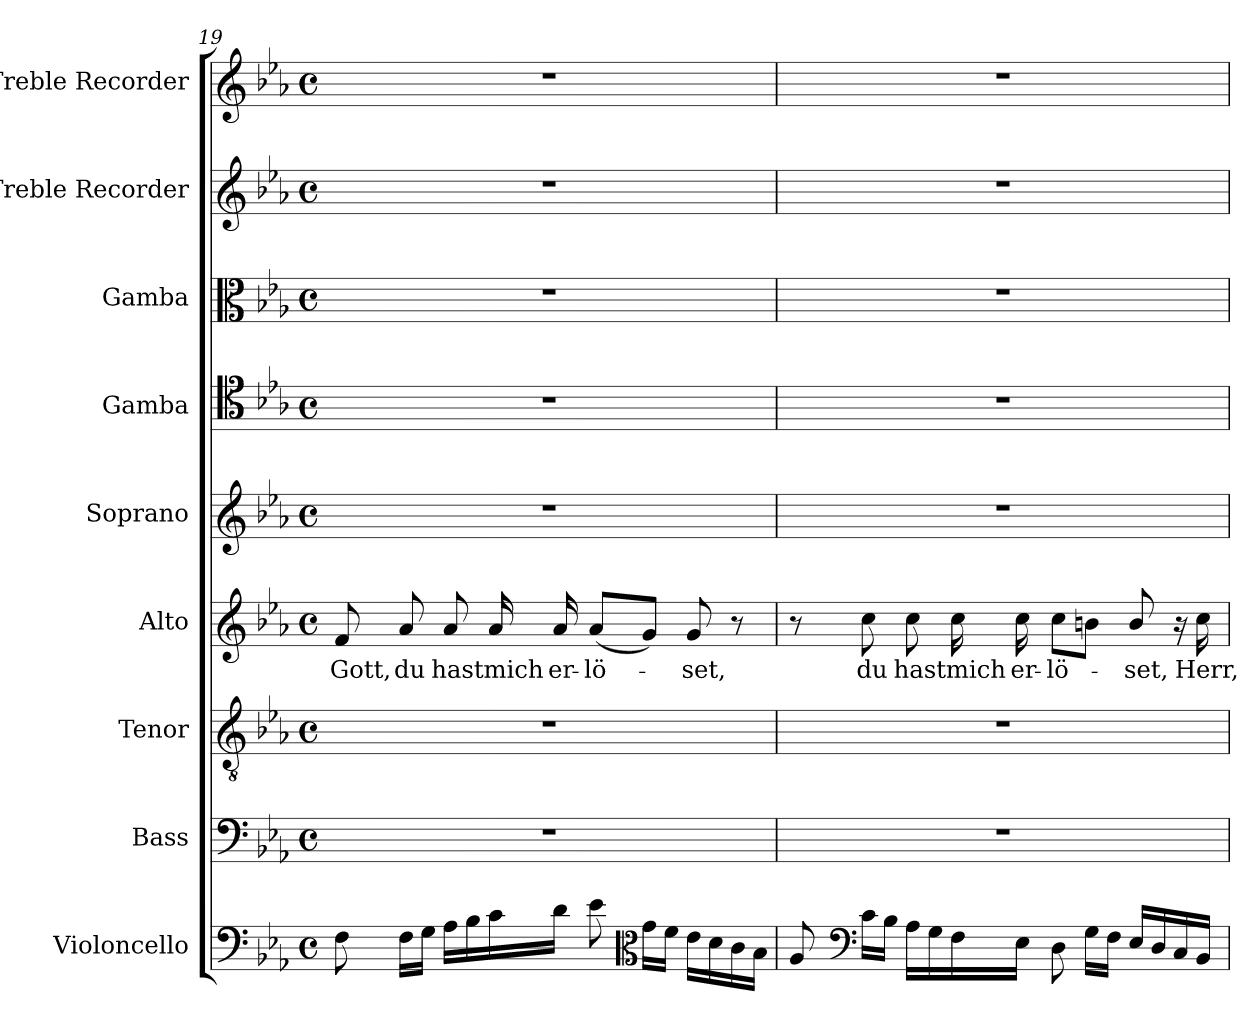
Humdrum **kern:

**kern	**kern	**kern	**kern	**text	**kern	**kern	**kern	**kern	**kern
*part9	*part8	*part7	*part6	*part6	*part5	*part4	*part3	*part2	*part1
*staff9	*staff8	*staff7	*staff6	*staff6	*staff5	*staff4	*staff3	*staff2	*staff1
*I"Violoncello	*I"Bass	*I"Tenor	*I"Alto	*	*I"Soprano	*I"Gamba	*I"Gamba	*I"Treble Recorder	*I"Treble Recorder
*	*	*I'T.	*	*	*I'S.	*	*	*I'Tr. Rec.	*I'Tr. Rec.
!!LO:LB:g=z
*clefF4	*clefF4	*clefGv2	*clefG2	*	*clefG2	*clefC4	*clefC3	*clefG2	*clefG2
*	*	*ITrd7c12	*	*	*	*	*	*	*
*k[b-e-a-]	*k[b-e-a-]	*k[b-e-a-]	*k[b-e-a-]	*	*k[b-e-a-]	*k[b-e-a-]	*k[b-e-a-]	*k[b-e-a-]	*k[b-e-a-]
*E-:	*E-:	*E-:	*E-:	*	*E-:	*E-:	*E-:	*E-:	*E-:
*M4/4	*M4/4	*M4/4	*M4/4	*	*M4/4	*M4/4	*M4/4	*M4/4	*M4/4
*met(c)	*met(c)	*met(c)	*met(c)	*	*met(c)	*met(c)	*met(c)	*met(c)	*met(c)
=19	=19	=19	=19	=19	=19	=19	=19	=19	=19
!	!	!	!	!LO:LY:b:color=#000000	!	!	!	!	!
8Fi\	1r	1r	8fi/	Gott,	1r	1r	1r	1r	1r
!	!	!	!	!LO:LY:b:color=#000000	!	!	!	!	!
16Fi\LL	.	.	8a-i/	du	.	.	.	.	.
16Gi\JJ	.	.	.	.	.	.	.	.	.
!	!	!	!	!LO:LY:b:color=#000000	!	!	!	!	!
16A-i\LL	.	.	8a-i/	hast	.	.	.	.	.
16B-i\	.	.	.	.	.	.	.	.	.
!	!	!	!	!LO:LY:b:color=#000000	!	!	!	!	!
16ci\	.	.	16a-i/	mich	.	.	.	.	.
!	!	!	!	!LO:LY:b:color=#000000	!	!	!	!	!
16di\JJ	.	.	16a-i/	er-	.	.	.	.	.
!	!	!	!	!LO:LY:b:color=#000000	!	!	!	!	!
8e-i\	.	.	(8a-i/L	-lö-	.	.	.	.	.
*clefC3	*	*	*	*	*	*	*	*	*
16gi\LL	.	.	8gi/J)	.	.	.	.	.	.
16fi\JJ	.	.	.	.	.	.	.	.	.
!	!	!	!	!LO:LY:b:color=#000000	!	!	!	!	!
16e-i\LL	.	.	8gi/	-set,	.	.	.	.	.
16di\	.	.	.	.	.	.	.	.	.
16ci\	.	.	8r	.	.	.	.	.	.
16B-i\JJ	.	.	.	.	.	.	.	.	.
=20	=20	=20	=20	=20	=20	=20	=20	=20	=20
8A-i/	1r	1r	8r	.	1r	1r	1r	1r	1r
*clefF4	*	*	*	*	*	*	*	*	*
!	!	!	!	!LO:LY:b:color=#000000	!	!	!	!	!
16ci\LL	.	.	8cci\	du	.	.	.	.	.
16B-i\JJ	.	.	.	.	.	.	.	.	.
!	!	!	!	!LO:LY:b:color=#000000	!	!	!	!	!
16A-i\LL	.	.	8cci\	hast	.	.	.	.	.
16Gi\	.	.	.	.	.	.	.	.	.
!	!	!	!	!LO:LY:b:color=#000000	!	!	!	!	!
16Fi\	.	.	16cci\	mich	.	.	.	.	.
!	!	!	!	!LO:LY:b:color=#000000	!	!	!	!	!
16E-i\JJ	.	.	16cci\	er-	.	.	.	.	.
!	!	!	!	!LO:LY:b:color=#000000	!	!	!	!	!
8Di\	.	.	8cci\L	-lö-	.	.	.	.	.
16Gi\LL	.	.	8bni\J	.	.	.	.	.	.
16Fi\JJ	.	.	.	.	.	.	.	.	.
!	!	!	!	!LO:LY:b:color=#000000	!	!	!	!	!
16E-i/LL	.	.	8bi/	-set,	.	.	.	.	.
16Di/	.	.	.	.	.	.	.	.	.
16Ci/	.	.	16r	.	.	.	.	.	.
!	!	!	!	!LO:LY:b:color=#000000	!	!	!	!	!
16BB-i/JJ	.	.	16cci\	Herr,	.	.	.	.	.
=	=	=	=	=	=	=	=	=	=
*-	*-	*-	*-	*-	*-	*-	*-	*-	*-
